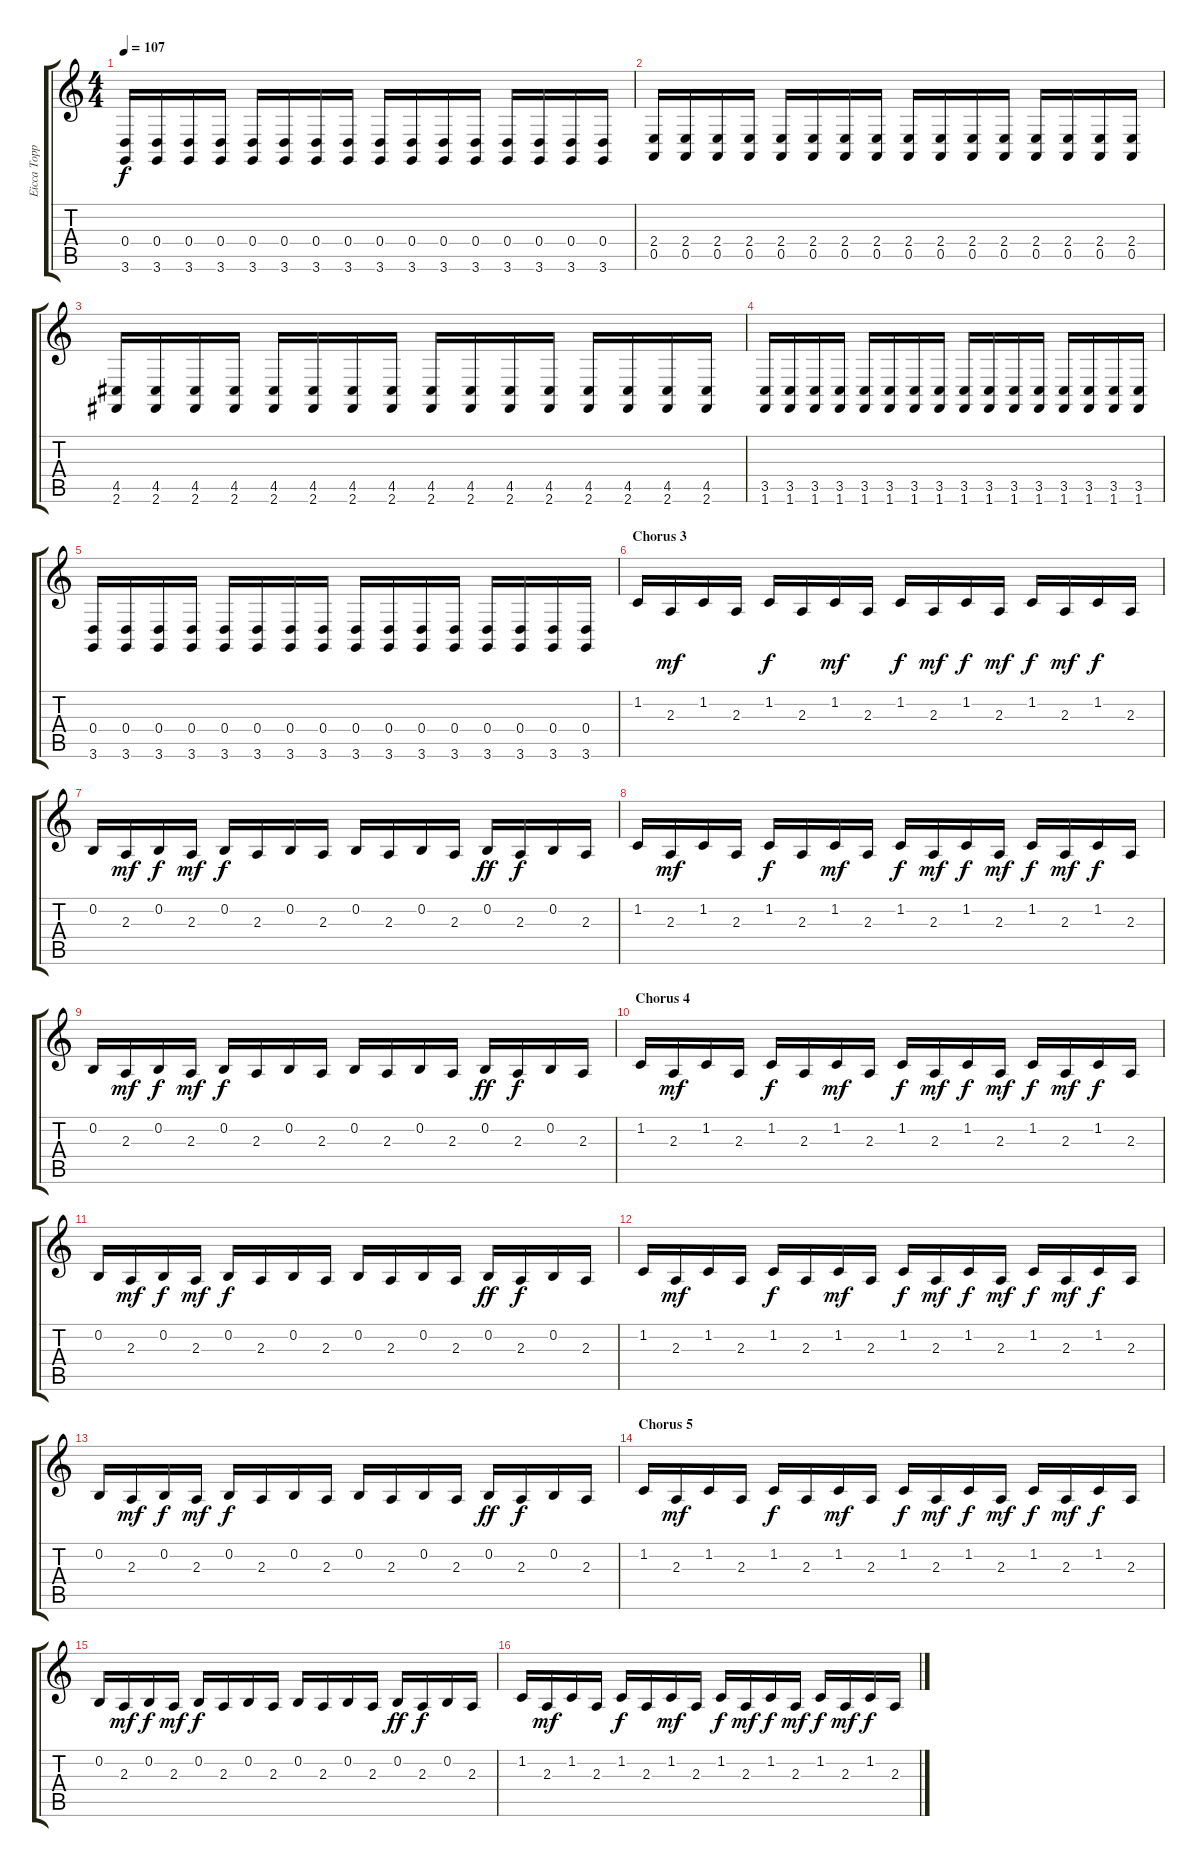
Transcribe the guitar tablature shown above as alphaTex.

\track ("Eicca Toppinen" "Eicca Topp") {instrument cello}
\staff {score tabs}
\tuning (E4 B3 G3 D3 A2 E2) {hide}
\ts (4 4)
\tempo 107
\clef g2
\ks c
(0.4 3.6).16{dy f} (0.4 3.6).16 (0.4 3.6).16 (0.4 3.6).16 (0.4 3.6).16 (0.4 3.6).16 (0.4 3.6).16 (0.4 3.6).16 (0.4 3.6).16 (0.4 3.6).16 (0.4 3.6).16 (0.4 3.6).16 (0.4 3.6).16 (0.4 3.6).16 (0.4 3.6).16 (0.4 3.6).16 |
(2.4 0.5).16 (2.4 0.5).16 (2.4 0.5).16 (2.4 0.5).16 (2.4 0.5).16 (2.4 0.5).16 (2.4 0.5).16 (2.4 0.5).16 (2.4 0.5).16 (2.4 0.5).16 (2.4 0.5).16 (2.4 0.5).16 (2.4 0.5).16 (2.4 0.5).16 (2.4 0.5).16 (2.4 0.5).16 |
(4.5 2.6).16 (4.5 2.6).16 (4.5 2.6).16 (4.5 2.6).16 (4.5 2.6).16 (4.5 2.6).16 (4.5 2.6).16 (4.5 2.6).16 (4.5 2.6).16 (4.5 2.6).16 (4.5 2.6).16 (4.5 2.6).16 (4.5 2.6).16 (4.5 2.6).16 (4.5 2.6).16 (4.5 2.6).16 |
(3.5 1.6).16 (3.5 1.6).16 (3.5 1.6).16 (3.5 1.6).16 (3.5 1.6).16 (3.5 1.6).16 (3.5 1.6).16 (3.5 1.6).16 (3.5 1.6).16 (3.5 1.6).16 (3.5 1.6).16 (3.5 1.6).16 (3.5 1.6).16 (3.5 1.6).16 (3.5 1.6).16 (3.5 1.6).16 |
(0.4 3.6).16 (0.4 3.6).16 (0.4 3.6).16 (0.4 3.6).16 (0.4 3.6).16 (0.4 3.6).16 (0.4 3.6).16 (0.4 3.6).16 (0.4 3.6).16 (0.4 3.6).16 (0.4 3.6).16 (0.4 3.6).16 (0.4 3.6).16 (0.4 3.6).16 (0.4 3.6).16 (0.4 3.6).16 |
\section ("" "Chorus 3")
1.2.16 2.3.16{dy mf} 1.2.16 2.3.16 1.2.16{dy f} 2.3.16 1.2.16{dy mf} 2.3.16 1.2.16{dy f} 2.3.16{dy mf} 1.2.16{dy f} 2.3.16{dy mf} 1.2.16{dy f} 2.3.16{dy mf} 1.2.16{dy f} 2.3.16 |
0.2.16 2.3.16{dy mf} 0.2.16{dy f} 2.3.16{dy mf} 0.2.16{dy f} 2.3.16 0.2.16 2.3.16 0.2.16 2.3.16 0.2.16 2.3.16 0.2.16{dy ff} 2.3.16{dy f} 0.2.16 2.3.16 |
1.2.16 2.3.16{dy mf} 1.2.16 2.3.16 1.2.16{dy f} 2.3.16 1.2.16{dy mf} 2.3.16 1.2.16{dy f} 2.3.16{dy mf} 1.2.16{dy f} 2.3.16{dy mf} 1.2.16{dy f} 2.3.16{dy mf} 1.2.16{dy f} 2.3.16 |
0.2.16 2.3.16{dy mf} 0.2.16{dy f} 2.3.16{dy mf} 0.2.16{dy f} 2.3.16 0.2.16 2.3.16 0.2.16 2.3.16 0.2.16 2.3.16 0.2.16{dy ff} 2.3.16{dy f} 0.2.16 2.3.16 |
\section ("" "Chorus 4")
1.2.16 2.3.16{dy mf} 1.2.16 2.3.16 1.2.16{dy f} 2.3.16 1.2.16{dy mf} 2.3.16 1.2.16{dy f} 2.3.16{dy mf} 1.2.16{dy f} 2.3.16{dy mf} 1.2.16{dy f} 2.3.16{dy mf} 1.2.16{dy f} 2.3.16 |
0.2.16 2.3.16{dy mf} 0.2.16{dy f} 2.3.16{dy mf} 0.2.16{dy f} 2.3.16 0.2.16 2.3.16 0.2.16 2.3.16 0.2.16 2.3.16 0.2.16{dy ff} 2.3.16{dy f} 0.2.16 2.3.16 |
1.2.16 2.3.16{dy mf} 1.2.16 2.3.16 1.2.16{dy f} 2.3.16 1.2.16{dy mf} 2.3.16 1.2.16{dy f} 2.3.16{dy mf} 1.2.16{dy f} 2.3.16{dy mf} 1.2.16{dy f} 2.3.16{dy mf} 1.2.16{dy f} 2.3.16 |
0.2.16 2.3.16{dy mf} 0.2.16{dy f} 2.3.16{dy mf} 0.2.16{dy f} 2.3.16 0.2.16 2.3.16 0.2.16 2.3.16 0.2.16 2.3.16 0.2.16{dy ff} 2.3.16{dy f} 0.2.16 2.3.16 |
\section ("" "Chorus 5")
1.2.16 2.3.16{dy mf} 1.2.16 2.3.16 1.2.16{dy f} 2.3.16 1.2.16{dy mf} 2.3.16 1.2.16{dy f} 2.3.16{dy mf} 1.2.16{dy f} 2.3.16{dy mf} 1.2.16{dy f} 2.3.16{dy mf} 1.2.16{dy f} 2.3.16 |
0.2.16 2.3.16{dy mf} 0.2.16{dy f} 2.3.16{dy mf} 0.2.16{dy f} 2.3.16 0.2.16 2.3.16 0.2.16 2.3.16 0.2.16 2.3.16 0.2.16{dy ff} 2.3.16{dy f} 0.2.16 2.3.16 |
1.2.16 2.3.16{dy mf} 1.2.16 2.3.16 1.2.16{dy f} 2.3.16 1.2.16{dy mf} 2.3.16 1.2.16{dy f} 2.3.16{dy mf} 1.2.16{dy f} 2.3.16{dy mf} 1.2.16{dy f} 2.3.16{dy mf} 1.2.16{dy f} 2.3.16
